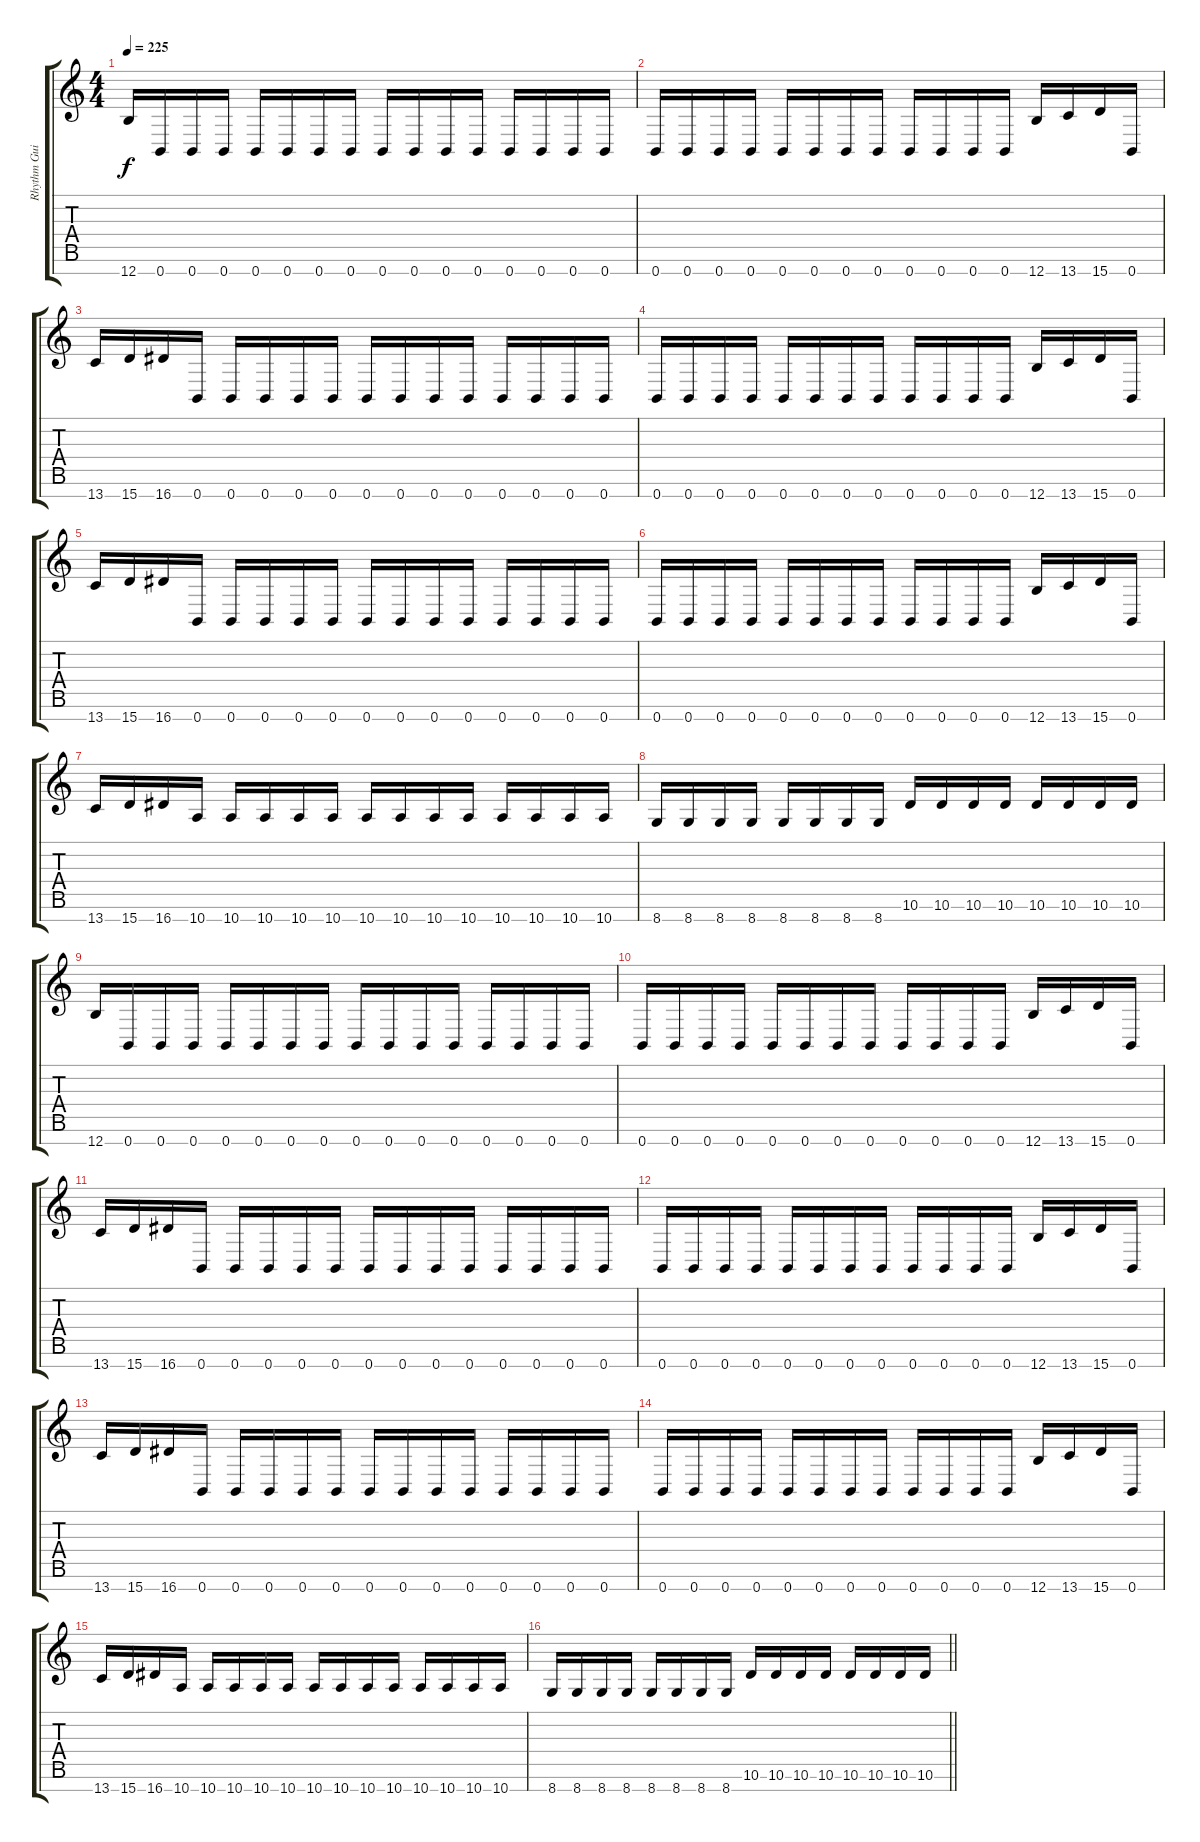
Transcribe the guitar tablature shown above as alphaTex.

\track ("Rhythm Guitar 1" "Rhythm Gui") {instrument distortionguitar}
\staff {score tabs}
\tuning (E4 B3 G3 D3 A2 E2 B1) {hide}
\ts (4 4)
\tempo 225
\clef g2
\ks c
12.7.16{dy f} 0.7.16 0.7.16 0.7.16 0.7.16 0.7.16 0.7.16 0.7.16 0.7.16 0.7.16 0.7.16 0.7.16 0.7.16 0.7.16 0.7.16 0.7.16 |
0.7.16 0.7.16 0.7.16 0.7.16 0.7.16 0.7.16 0.7.16 0.7.16 0.7.16 0.7.16 0.7.16 0.7.16 12.7.16 13.7.16 15.7.16 0.7.16 |
13.7.16 15.7.16 16.7.16 0.7.16 0.7.16 0.7.16 0.7.16 0.7.16 0.7.16 0.7.16 0.7.16 0.7.16 0.7.16 0.7.16 0.7.16 0.7.16 |
0.7.16 0.7.16 0.7.16 0.7.16 0.7.16 0.7.16 0.7.16 0.7.16 0.7.16 0.7.16 0.7.16 0.7.16 12.7.16 13.7.16 15.7.16 0.7.16 |
13.7.16 15.7.16 16.7.16 0.7.16 0.7.16 0.7.16 0.7.16 0.7.16 0.7.16 0.7.16 0.7.16 0.7.16 0.7.16 0.7.16 0.7.16 0.7.16 |
0.7.16 0.7.16 0.7.16 0.7.16 0.7.16 0.7.16 0.7.16 0.7.16 0.7.16 0.7.16 0.7.16 0.7.16 12.7.16 13.7.16 15.7.16 0.7.16 |
13.7.16 15.7.16 16.7.16 10.7.16 10.7.16 10.7.16 10.7.16 10.7.16 10.7.16 10.7.16 10.7.16 10.7.16 10.7.16 10.7.16 10.7.16 10.7.16 |
8.7.16 8.7.16 8.7.16 8.7.16 8.7.16 8.7.16 8.7.16 8.7.16 10.6.16 10.6.16 10.6.16 10.6.16 10.6.16 10.6.16 10.6.16 10.6.16 |
12.7.16 0.7.16 0.7.16 0.7.16 0.7.16 0.7.16 0.7.16 0.7.16 0.7.16 0.7.16 0.7.16 0.7.16 0.7.16 0.7.16 0.7.16 0.7.16 |
0.7.16 0.7.16 0.7.16 0.7.16 0.7.16 0.7.16 0.7.16 0.7.16 0.7.16 0.7.16 0.7.16 0.7.16 12.7.16 13.7.16 15.7.16 0.7.16 |
13.7.16 15.7.16 16.7.16 0.7.16 0.7.16 0.7.16 0.7.16 0.7.16 0.7.16 0.7.16 0.7.16 0.7.16 0.7.16 0.7.16 0.7.16 0.7.16 |
0.7.16 0.7.16 0.7.16 0.7.16 0.7.16 0.7.16 0.7.16 0.7.16 0.7.16 0.7.16 0.7.16 0.7.16 12.7.16 13.7.16 15.7.16 0.7.16 |
13.7.16 15.7.16 16.7.16 0.7.16 0.7.16 0.7.16 0.7.16 0.7.16 0.7.16 0.7.16 0.7.16 0.7.16 0.7.16 0.7.16 0.7.16 0.7.16 |
0.7.16 0.7.16 0.7.16 0.7.16 0.7.16 0.7.16 0.7.16 0.7.16 0.7.16 0.7.16 0.7.16 0.7.16 12.7.16 13.7.16 15.7.16 0.7.16 |
13.7.16 15.7.16 16.7.16 10.7.16 10.7.16 10.7.16 10.7.16 10.7.16 10.7.16 10.7.16 10.7.16 10.7.16 10.7.16 10.7.16 10.7.16 10.7.16 |
\barLineRight lightlight
8.7.16 8.7.16 8.7.16 8.7.16 8.7.16 8.7.16 8.7.16 8.7.16 10.6.16 10.6.16 10.6.16 10.6.16 10.6.16 10.6.16 10.6.16 10.6.16
